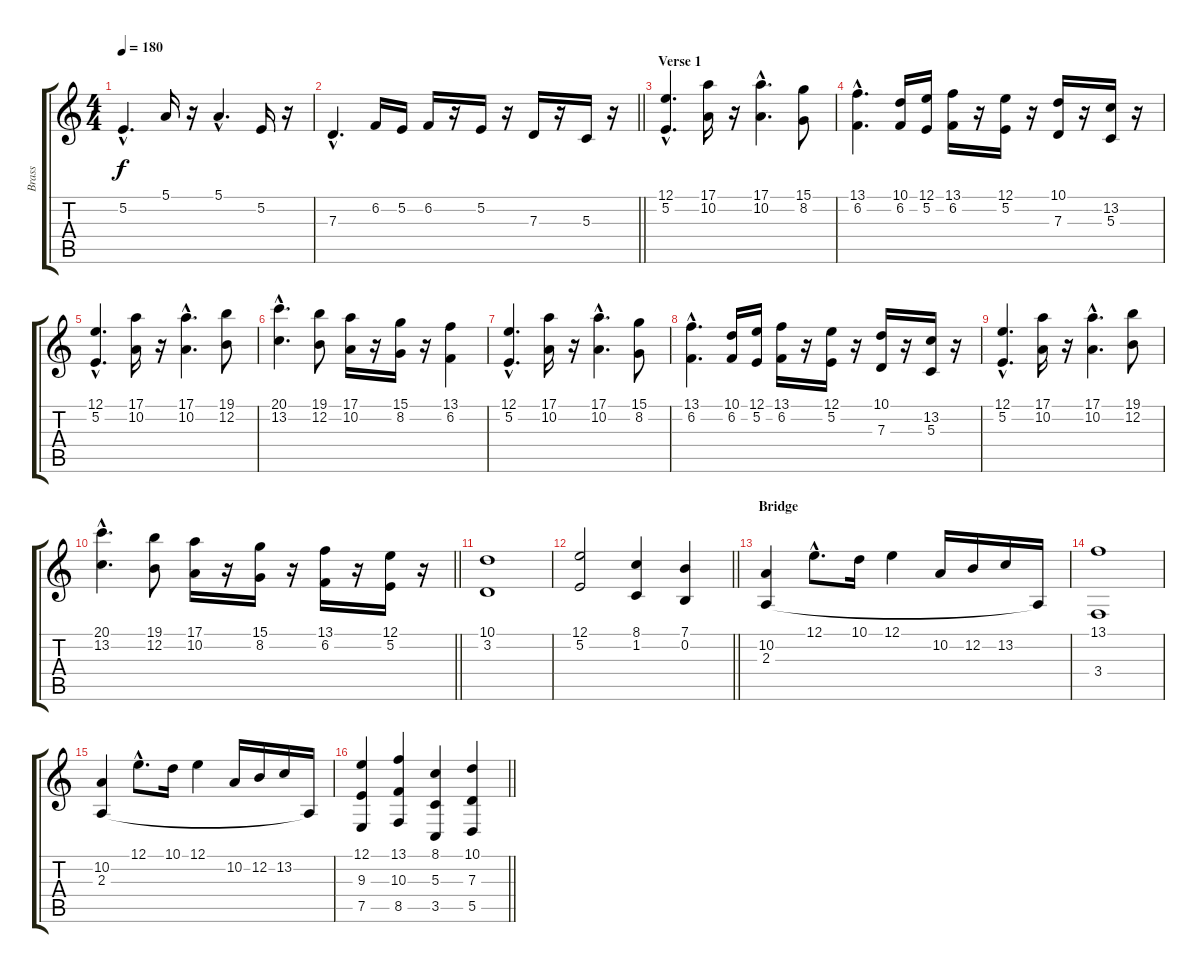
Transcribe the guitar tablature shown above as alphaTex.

\track ("Brass" "Brass") {instrument brasssection}
\staff {score tabs}
\tuning (E4 B3 G3 D3 A2 E2) {hide}
\ts (4 4)
\tempo 180
\clef g2
\ks c
5.2{hac}.4{d dy f} 5.1.16 r.16 5.1{hac}.4{d} 5.2.16 r.16 |
\barLineRight lightlight
7.3{hac}.4{d} 6.2.16 5.2.16 6.2.16 r.16 5.2.16 r.16 7.3.16 r.16 5.3.16 r.16 |
\section ("" "Verse 1")
(12.1{hac} 5.2{hac}).4{d} (17.1 10.2).16 r.16 (17.1{hac} 10.2{hac}).4{d} (15.1 8.2).8 |
(13.1{hac} 6.2{hac}).4{d} (10.1 6.2).16 (12.1 5.2).16 (13.1 6.2).16 r.16 (12.1 5.2).16 r.16 (10.1 7.3).16 r.16 (13.2 5.3).16 r.16 |
(12.1{hac} 5.2{hac}).4{d} (17.1 10.2).16 r.16 (17.1{hac} 10.2{hac}).4{d} (19.1 12.2).8 |
(20.1{hac} 13.2{hac}).4{d} (19.1 12.2).8 (17.1 10.2).16 r.16 (15.1 8.2).16 r.16 (13.1 6.2).4 |
(12.1{hac} 5.2{hac}).4{d} (17.1 10.2).16 r.16 (17.1{hac} 10.2{hac}).4{d} (15.1 8.2).8 |
(13.1{hac} 6.2{hac}).4{d} (10.1 6.2).16 (12.1 5.2).16 (13.1 6.2).16 r.16 (12.1 5.2).16 r.16 (10.1 7.3).16 r.16 (13.2 5.3).16 r.16 |
(12.1{hac} 5.2{hac}).4{d} (17.1 10.2).16 r.16 (17.1{hac} 10.2{hac}).4{d} (19.1 12.2).8 |
\barLineRight lightlight
(20.1{hac} 13.2{hac}).4{d} (19.1 12.2).8 (17.1 10.2).16 r.16 (15.1 8.2).16 r.16 (13.1 6.2).16 r.16 (12.1 5.2).16 r.16 |
\section ("" "")
(10.1 3.2).1 |
\barLineRight lightlight
(12.1 5.2).2 (8.1 1.2).4 (7.1 0.2).4 |
\section ("" "Bridge")
(10.2 2.3).4 12.1{hac}.8{d} 10.1.16 12.1.4 10.2.16 12.2.16 13.2.16 2.3{t}.16 |
(13.1 3.4).1 |
(10.2 2.3).4 12.1{hac}.8{d} 10.1.16 12.1.4 10.2.16 12.2.16 13.2.16 2.3{t}.16 |
\barLineRight lightlight
(12.1 9.3 7.5).4 (13.1 10.3 8.5).4 (8.1 5.3 3.5).4 (10.1 7.3 5.5).4
